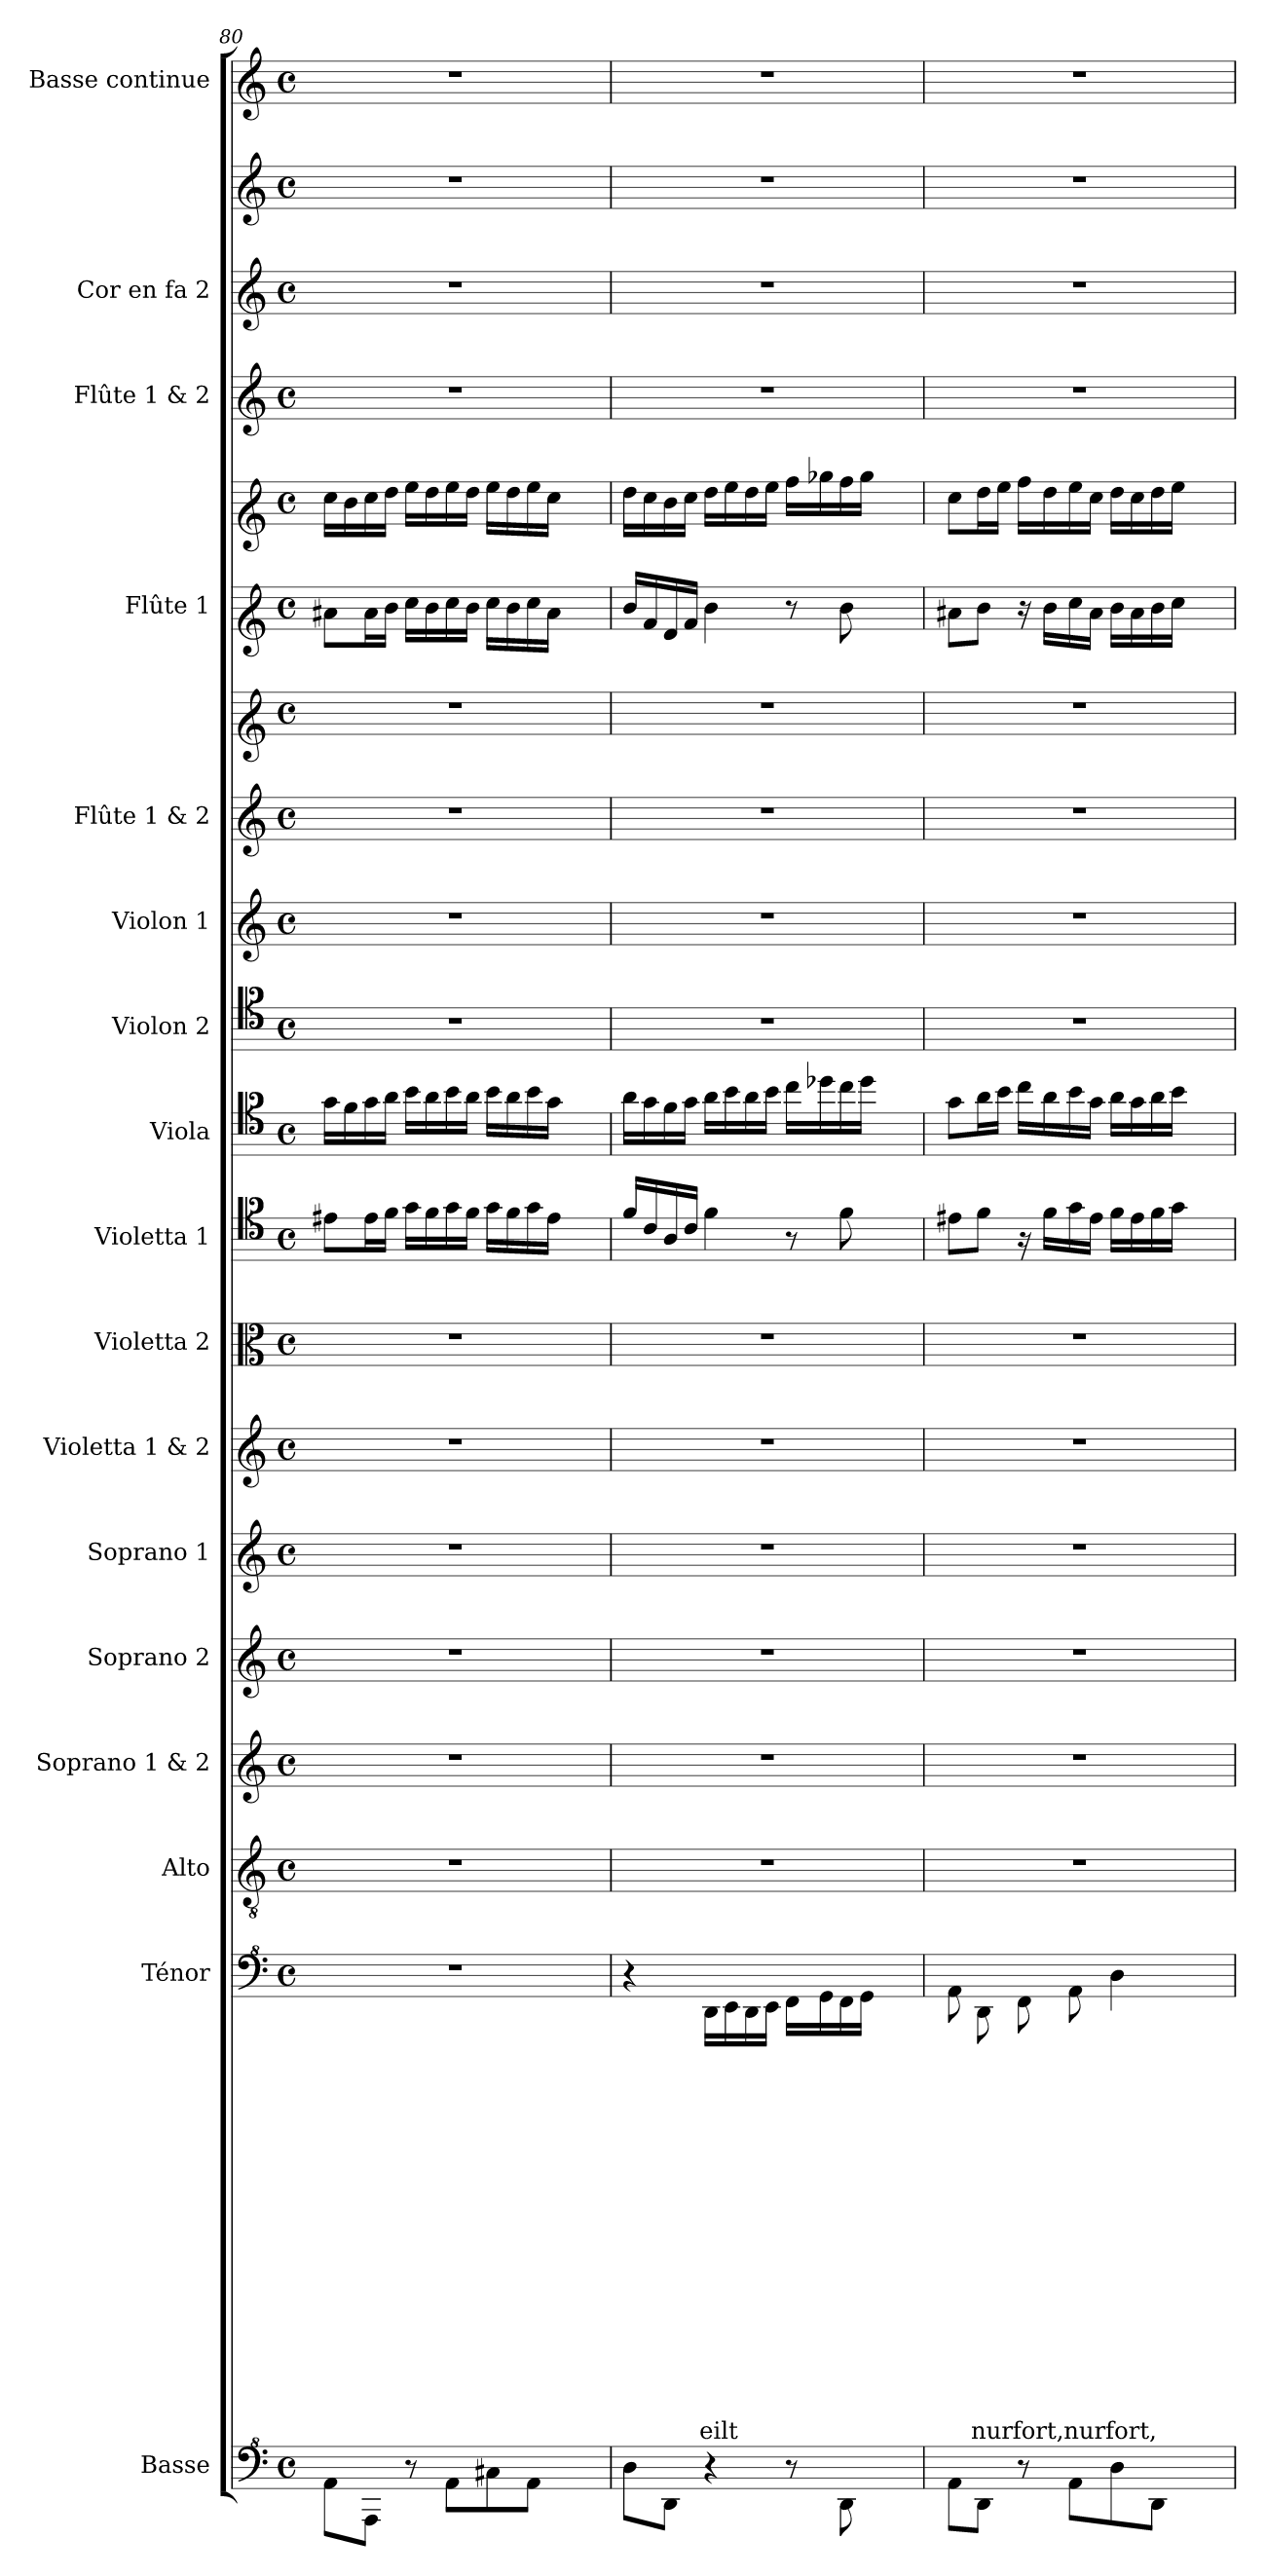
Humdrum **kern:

**kern	**kern	**text	**text	**text	**text	**text	**text	**text	**text	**text	**text	**text	**text	**text	**text	**text	**text	**text	**kern	**kern	**kern	**kern	**kern	**kern	**kern	**kern	**kern	**kern	**kern	**kern	**kern	**kern	**kern	**kern	**kern	**kern
*part17	*part16	*part16	*part16	*part16	*part16	*part16	*part16	*part16	*part16	*part16	*part16	*part16	*part16	*part16	*part16	*part16	*part16	*part16	*part15	*part14	*part13	*part12	*part11	*part10	*part9	*part8	*part7	*part6	*part5	*part5	*part4	*part4	*part3	*part2	*part2	*part1
*staff20	*staff19	*staff19	*staff19	*staff19	*staff19	*staff19	*staff19	*staff19	*staff19	*staff19	*staff19	*staff19	*staff19	*staff19	*staff19	*staff19	*staff19	*staff19	*staff18	*staff17	*staff16	*staff15	*staff14	*staff13	*staff12	*staff11	*staff10	*staff9	*staff8	*staff7	*staff6	*staff5	*staff4	*staff3	*staff2	*staff1
*I"Basse	*I"Ténor	*	*	*	*	*	*	*	*	*	*	*	*	*	*	*	*	*	*I"Alto	*I"Soprano 1 & 2	*I"Soprano 2	*I"Soprano 1	*I"Violetta 1 & 2	*I"Violetta 2	*I"Violetta 1	*I"Viola	*I"Violon 2	*I"Violon 1	*I"Flûte 1 & 2	*	*I"Flûte 1	*	*I"Flûte 1 & 2	*I"Cor en fa 2	*	*I"Basse continue
*I'Bas	*I'T	*	*	*	*	*	*	*	*	*	*	*	*	*	*	*	*	*	*I'A	*	*I'S 2	*I'S 1	*	*I'Vta 2	*I'Vta 1	*I'Vla	*I'Vln 2	*I'Vln 1	*I'Vln 1	*	*I'Fl 1	*	*	*I'Cor 2	*	*I'BC
*clefF^4	*clefF^4	*	*	*	*	*	*	*	*	*	*	*	*	*	*	*	*	*	*clefGv2	*clefG2	*clefG2	*clefG2	*clefG2	*clefC3	*clefC5	*clefC5	*clefC5	*clefG2	*clefG2	*clefG1	*clefG1	*clefG1	*clefG2	*clefG2	*clefG2	*clefG2
*ITrd7c12	*	*	*	*	*	*	*	*	*	*	*	*	*	*	*	*	*	*	*	*	*	*	*	*	*	*	*	*	*	*	*	*	*	*	*ITrd4c7	*ITrd4c7
*k[]	*k[]	*	*	*	*	*	*	*	*	*	*	*	*	*	*	*	*	*	*k[]	*k[]	*k[]	*k[]	*k[]	*k[]	*k[]	*k[]	*k[]	*k[]	*k[]	*k[]	*k[]	*k[]	*k[]	*k[]	*k[b-]	*k[b-]
*C:	*C:	*	*	*	*	*	*	*	*	*	*	*	*	*	*	*	*	*	*C:	*C:	*C:	*C:	*C:	*C:	*C:	*C:	*C:	*C:	*C:	*C:	*C:	*C:	*C:	*C:	*F:	*F:
*M4/4	*M4/4	*	*	*	*	*	*	*	*	*	*	*	*	*	*	*	*	*	*M4/4	*M4/4	*M4/4	*M4/4	*M4/4	*M4/4	*M4/4	*M4/4	*M4/4	*M4/4	*M4/4	*M4/4	*M4/4	*M4/4	*M4/4	*M4/4	*M4/4	*M4/4
*met(c)	*met(c)	*	*	*	*	*	*	*	*	*	*	*	*	*	*	*	*	*	*met(c)	*met(c)	*met(c)	*met(c)	*met(c)	*met(c)	*met(c)	*met(c)	*met(c)	*met(c)	*met(c)	*met(c)	*met(c)	*met(c)	*met(c)	*met(c)	*met(c)	*met(c)
=80	=80	=80	=80	=80	=80	=80	=80	=80	=80	=80	=80	=80	=80	=80	=80	=80	=80	=80	=80	=80	=80	=80	=80	=80	=80	=80	=80	=80	=80	=80	=80	=80	=80	=80	=80	=80
8AA\L	1r	.	.	.	.	.	.	.	.	.	.	.	.	.	.	.	.	.	1r	1r	1r	1r	1r	1r	8c#X\L	16e\LL	1r	1r	1r	1r	8cc#X\L	16ee\LL	1r	1r	1r	1r
.	.	.	.	.	.	.	.	.	.	.	.	.	.	.	.	.	.	.	.	.	.	.	.	.	.	16d\	.	.	.	.	.	16dd\	.	.	.	.
8AAA\J	.	.	.	.	.	.	.	.	.	.	.	.	.	.	.	.	.	.	.	.	.	.	.	.	16c#\L	16e\	.	.	.	.	16cc#\L	16ee\	.	.	.	.
.	.	.	.	.	.	.	.	.	.	.	.	.	.	.	.	.	.	.	.	.	.	.	.	.	16d\JJ	16f\JJ	.	.	.	.	16dd\JJ	16ff\JJ	.	.	.	.
8r	.	.	.	.	.	.	.	.	.	.	.	.	.	.	.	.	.	.	.	.	.	.	.	.	16e\LL	16g\LL	.	.	.	.	16ee\LL	16gg\LL	.	.	.	.
.	.	.	.	.	.	.	.	.	.	.	.	.	.	.	.	.	.	.	.	.	.	.	.	.	16d\	16f\	.	.	.	.	16dd\	16ff\	.	.	.	.
8AA\L	.	.	.	.	.	.	.	.	.	.	.	.	.	.	.	.	.	.	.	.	.	.	.	.	16e\	16g\	.	.	.	.	16ee\	16gg\	.	.	.	.
.	.	.	.	.	.	.	.	.	.	.	.	.	.	.	.	.	.	.	.	.	.	.	.	.	16d\JJ	16f\JJ	.	.	.	.	16dd\JJ	16ff\JJ	.	.	.	.
8C#X\	.	.	.	.	.	.	.	.	.	.	.	.	.	.	.	.	.	.	.	.	.	.	.	.	16e\LL	16g\LL	.	.	.	.	16ee\LL	16gg\LL	.	.	.	.
.	.	.	.	.	.	.	.	.	.	.	.	.	.	.	.	.	.	.	.	.	.	.	.	.	16d\	16f\	.	.	.	.	16dd\	16ff\	.	.	.	.
8AA\J	.	.	.	.	.	.	.	.	.	.	.	.	.	.	.	.	.	.	.	.	.	.	.	.	16e\	16g\	.	.	.	.	16ee\	16gg\	.	.	.	.
.	.	.	.	.	.	.	.	.	.	.	.	.	.	.	.	.	.	.	.	.	.	.	.	.	16c#\JJ	16e\JJ	.	.	.	.	16cc#\JJ	16ee\JJ	.	.	.	.
4ryy	.	.	.	.	.	.	.	.	.	.	.	.	.	.	.	.	.	.	.	.	.	.	.	.	4ryy	4ryy	.	.	.	.	4ryy	4ryy	.	.	.	.
!!LO:LB:g=z
=81	=81	=81	=81	=81	=81	=81	=81	=81	=81	=81	=81	=81	=81	=81	=81	=81	=81	=81	=81	=81	=81	=81	=81	=81	=81	=81	=81	=81	=81	=81	=81	=81	=81	=81	=81	=81
8D\L	4r	.	.	.	.	.	.	.	.	.	.	.	.	.	.	.	.	.	1r	1r	1r	1r	1r	1r	16d/LL	16f\LL	1r	1r	1r	1r	16dd/LL	16ff\LL	1r	1r	1r	1r
.	.	.	.	.	.	.	.	.	.	.	.	.	.	.	.	.	.	.	.	.	.	.	.	.	16A/	16e\	.	.	.	.	16a/	16ee\	.	.	.	.
8DD\J	.	.	.	.	.	.	.	.	.	.	.	.	.	.	.	.	.	.	.	.	.	.	.	.	16F/	16d\	.	.	.	.	16f/	16dd\	.	.	.	.
.	.	.	.	.	.	.	.	.	.	.	.	.	.	.	.	.	.	.	.	.	.	.	.	.	16A/JJ	16e\JJ	.	.	.	.	16a/JJ	16ee\JJ	.	.	.	.
4r	16D\LL	.	.	.	.	.	.	.	.	.	.	.	.	.	.	.	.	eilt	.	.	.	.	.	.	4d\	16f\LL	.	.	.	.	4dd\	16ff\LL	.	.	.	.
.	16E\	.	.	.	.	.	.	.	.	.	.	.	.	.	.	.	.	.	.	.	.	.	.	.	.	16g\	.	.	.	.	.	16gg\	.	.	.	.
.	16D\	.	.	.	.	.	.	.	.	.	.	.	.	.	.	.	.	.	.	.	.	.	.	.	.	16f\	.	.	.	.	.	16ff\	.	.	.	.
.	16E\JJ	.	.	.	.	.	.	.	.	.	.	.	.	.	.	.	.	.	.	.	.	.	.	.	.	16g\JJ	.	.	.	.	.	16gg\JJ	.	.	.	.
8r	16F\LL	.	.	.	.	.	.	.	.	.	.	.	.	.	.	.	.	.	.	.	.	.	.	.	8r	16a\LL	.	.	.	.	8r	16aa\LL	.	.	.	.
.	16G\	.	.	.	.	.	.	.	.	.	.	.	.	.	.	.	.	.	.	.	.	.	.	.	.	16b-\	.	.	.	.	.	16bb-\	.	.	.	.
8DD\	16F\	.	.	.	.	.	.	.	.	.	.	.	.	.	.	.	.	.	.	.	.	.	.	.	8d\	16a\	.	.	.	.	8dd\	16aa\	.	.	.	.
.	16G\JJ	.	.	.	.	.	.	.	.	.	.	.	.	.	.	.	.	.	.	.	.	.	.	.	.	16b-\JJ	.	.	.	.	.	16bb-\JJ	.	.	.	.
4ryy	4ryy	.	.	.	.	.	.	.	.	.	.	.	.	.	.	.	.	.	.	.	.	.	.	.	4ryy	4ryy	.	.	.	.	4ryy	4ryy	.	.	.	.
=82	=82	=82	=82	=82	=82	=82	=82	=82	=82	=82	=82	=82	=82	=82	=82	=82	=82	=82	=82	=82	=82	=82	=82	=82	=82	=82	=82	=82	=82	=82	=82	=82	=82	=82	=82	=82
8AA\L	8A\	.	.	.	.	.	.	.	.	.	.	.	.	.	.	.	.	.	1r	1r	1r	1r	1r	1r	8c#X\L	8e\L	1r	1r	1r	1r	8cc#X\L	8ee\L	1r	1r	1r	1r
8DD\J	8D\	.	.	.	.	.	.	.	.	.	.	.	.	.	.	.	.	nur	.	.	.	.	.	.	8d\J	16f\L	.	.	.	.	8dd\J	16ff\L	.	.	.	.
.	.	.	.	.	.	.	.	.	.	.	.	.	.	.	.	.	.	.	.	.	.	.	.	.	.	16g\JJ	.	.	.	.	.	16gg\JJ	.	.	.	.
8r	8F\	.	.	.	.	.	.	.	.	.	.	.	.	.	.	.	.	fort,	.	.	.	.	.	.	16r	16a\LL	.	.	.	.	16r	16aa\LL	.	.	.	.
.	.	.	.	.	.	.	.	.	.	.	.	.	.	.	.	.	.	.	.	.	.	.	.	.	16d\LL	16f\	.	.	.	.	16dd\LL	16ff\	.	.	.	.
8AA\L	8A\	.	.	.	.	.	.	.	.	.	.	.	.	.	.	.	.	nur	.	.	.	.	.	.	16e\	16g\	.	.	.	.	16ee\	16gg\	.	.	.	.
.	.	.	.	.	.	.	.	.	.	.	.	.	.	.	.	.	.	.	.	.	.	.	.	.	16c#\JJ	16e\JJ	.	.	.	.	16cc#\JJ	16ee\JJ	.	.	.	.
8D\	4d\	.	.	.	.	.	.	.	.	.	.	.	.	.	.	.	.	fort,	.	.	.	.	.	.	16d\LL	16f\LL	.	.	.	.	16dd\LL	16ff\LL	.	.	.	.
.	.	.	.	.	.	.	.	.	.	.	.	.	.	.	.	.	.	.	.	.	.	.	.	.	16c#\	16e\	.	.	.	.	16cc#\	16ee\	.	.	.	.
8DD\J	.	.	.	.	.	.	.	.	.	.	.	.	.	.	.	.	.	.	.	.	.	.	.	.	16d\	16f\	.	.	.	.	16dd\	16ff\	.	.	.	.
.	.	.	.	.	.	.	.	.	.	.	.	.	.	.	.	.	.	.	.	.	.	.	.	.	16e\JJ	16g\JJ	.	.	.	.	16ee\JJ	16gg\JJ	.	.	.	.
4ryy	4ryy	.	.	.	.	.	.	.	.	.	.	.	.	.	.	.	.	.	.	.	.	.	.	.	4ryy	4ryy	.	.	.	.	4ryy	4ryy	.	.	.	.
=	=	=	=	=	=	=	=	=	=	=	=	=	=	=	=	=	=	=	=	=	=	=	=	=	=	=	=	=	=	=	=	=	=	=	=	=
*-	*-	*-	*-	*-	*-	*-	*-	*-	*-	*-	*-	*-	*-	*-	*-	*-	*-	*-	*-	*-	*-	*-	*-	*-	*-	*-	*-	*-	*-	*-	*-	*-	*-	*-	*-	*-
